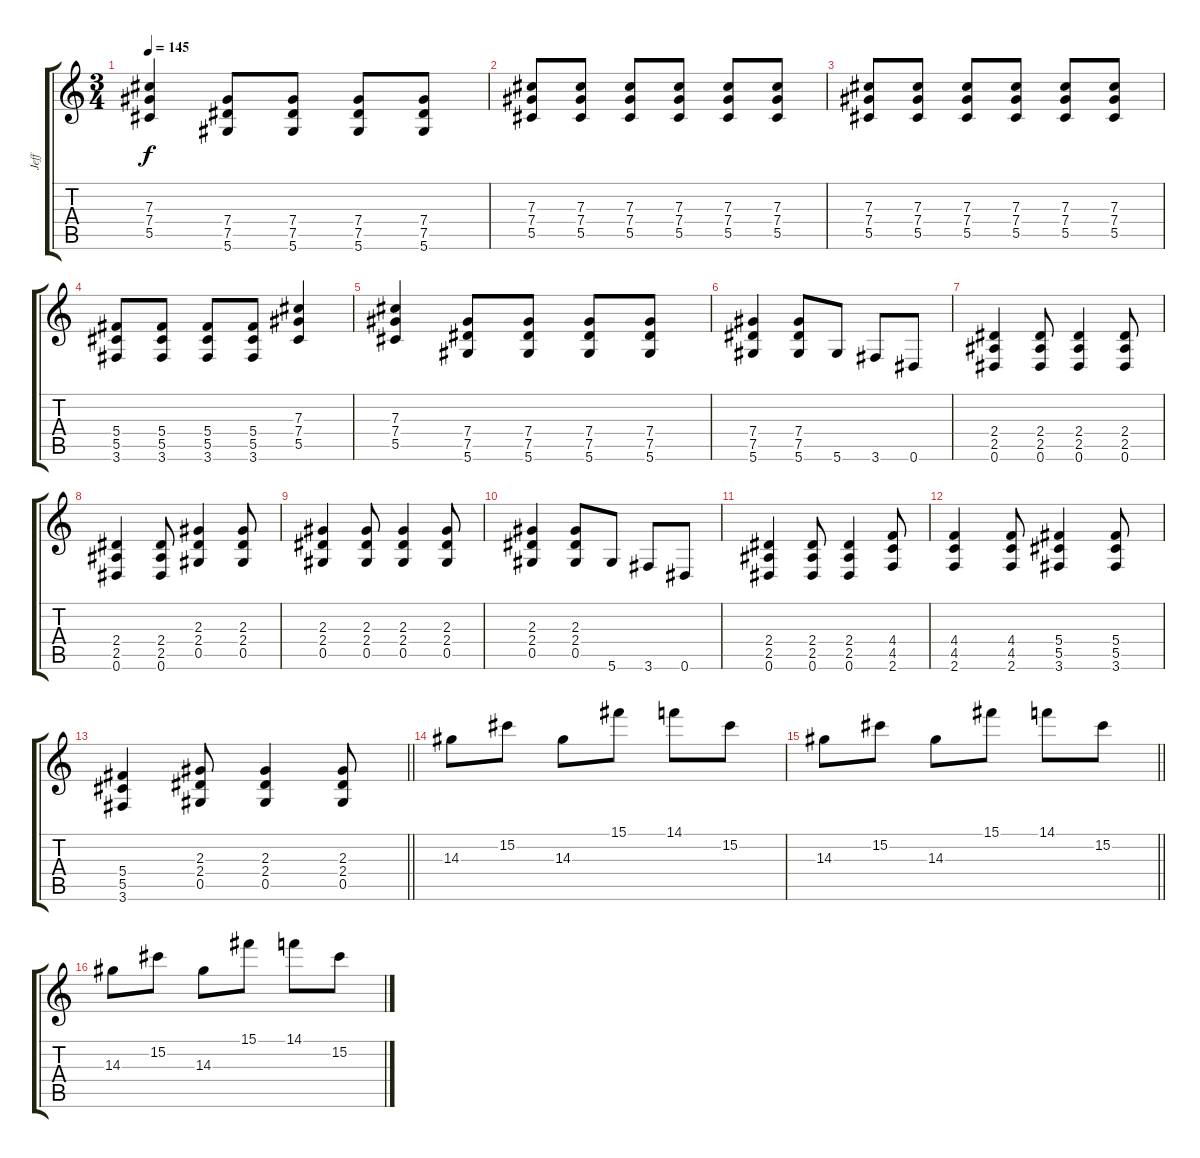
\track ("Jeff" "Jeff") {instrument overdrivenguitar}
\staff {score tabs}
\tuning (Eb4 Bb3 Gb3 Db3 Ab2 Eb2) {hide}
\ts (3 4)
\tempo 145
\clef g2
\ks c
(7.3 7.4 5.5).4{dy f} (7.4 7.5 5.6).8 (7.4 7.5 5.6).8 (7.4 7.5 5.6).8 (7.4 7.5 5.6).8 |
(7.3 7.4 5.5).8 (7.3 7.4 5.5).8 (7.3 7.4 5.5).8 (7.3 7.4 5.5).8 (7.3 7.4 5.5).8 (7.3 7.4 5.5).8 |
(7.3 7.4 5.5).8 (7.3 7.4 5.5).8 (7.3 7.4 5.5).8 (7.3 7.4 5.5).8 (7.3 7.4 5.5).8 (7.3 7.4 5.5).8 |
(5.4 5.5 3.6).8 (5.4 5.5 3.6).8 (5.4 5.5 3.6).8 (5.4 5.5 3.6).8 (7.3 7.4 5.5).4 |
(7.3 7.4 5.5).4 (7.4 7.5 5.6).8 (7.4 7.5 5.6).8 (7.4 7.5 5.6).8 (7.4 7.5 5.6).8 |
(7.4 7.5 5.6).4 (7.4 7.5 5.6).8 5.6.8 3.6.8 0.6.8 |
(2.4 2.5 0.6).4 (2.4 2.5 0.6).8 (2.4 2.5 0.6).4 (2.4 2.5 0.6).8 |
(2.4 2.5 0.6).4 (2.4 2.5 0.6).8 (2.3 2.4 0.5).4 (2.3 2.4 0.5).8 |
(2.3 2.4 0.5).4 (2.3 2.4 0.5).8 (2.3 2.4 0.5).4 (2.3 2.4 0.5).8 |
(2.3 2.4 0.5).4 (2.3 2.4 0.5).8 5.6.8 3.6.8 0.6.8 |
(2.4 2.5 0.6).4 (2.4 2.5 0.6).8 (2.4 2.5 0.6).4 (4.4 4.5 2.6).8 |
(4.4 4.5 2.6).4 (4.4 4.5 2.6).8 (5.4 5.5 3.6).4 (5.4 5.5 3.6).8 |
\barLineRight lightlight
(5.4 5.5 3.6).4 (2.3 2.4 0.5).8 (2.3 2.4 0.5).4 (2.3 2.4 0.5).8 |
14.3.8 15.2.8 14.3.8 15.1.8 14.1.8 15.2.8 |
\barLineRight lightlight
14.3.8 15.2.8 14.3.8 15.1.8 14.1.8 15.2.8 |
14.3.8 15.2.8 14.3.8 15.1.8 14.1.8 15.2.8
